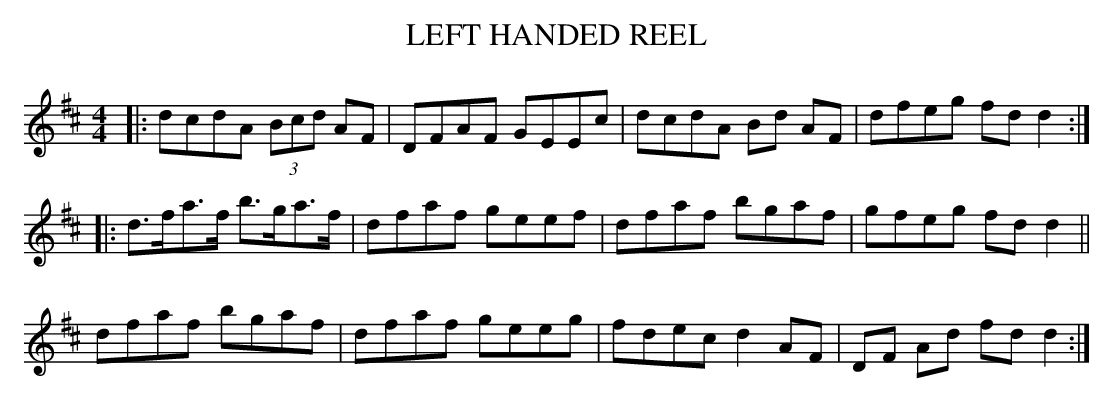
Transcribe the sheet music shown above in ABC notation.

X:1
T: LEFT HANDED REEL
M: 4/4
L: 1/8
K: D
|:\
dcdA (3Bcd AF | DFAF GEEc |\
dcdA Bd AF | dfeg fdd2 :|
|:\
d>fa>f b>ga>f | dfaf geef |\
dfaf bgaf | gfeg fdd2 ||
dfaf bgaf | dfaf geeg |\
fdec d2AF | DF Ad fdd2 :|
